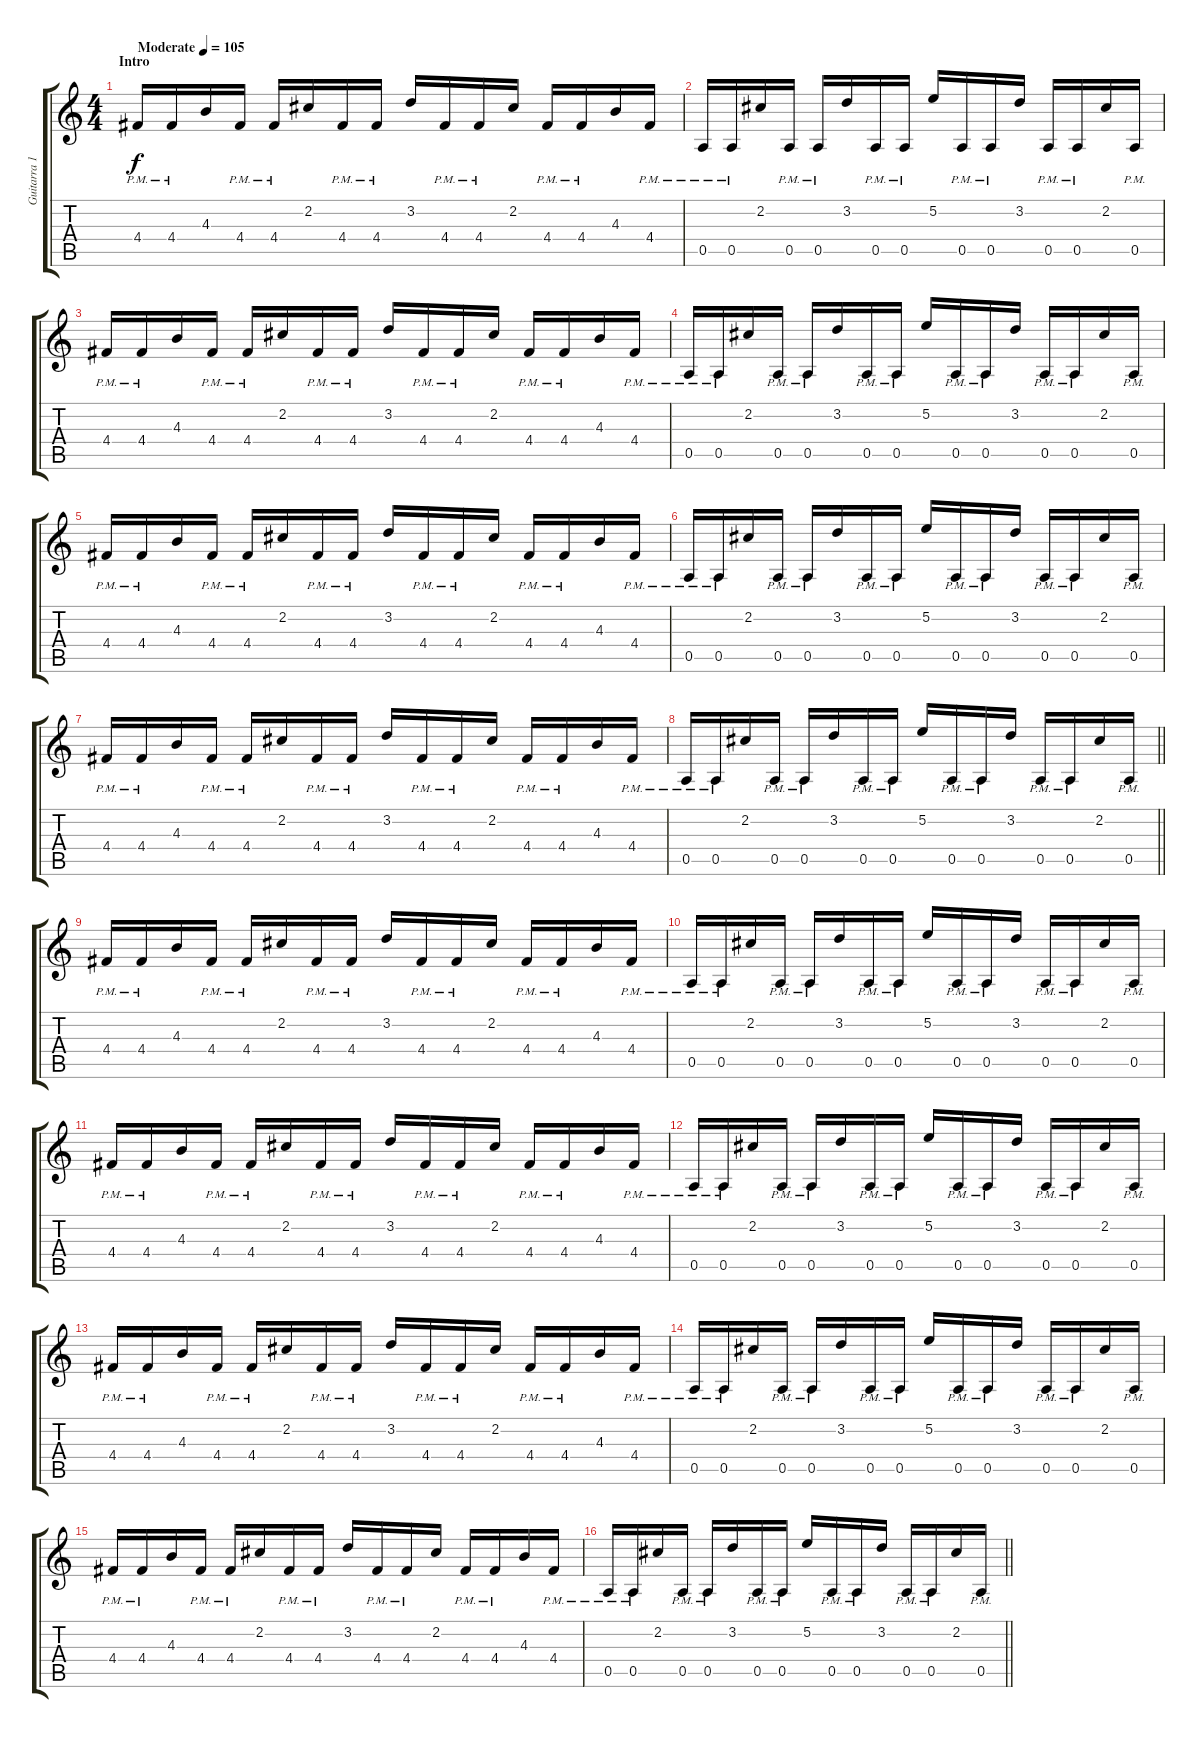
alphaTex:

\track ("Guitarra 1" "Guitarra 1") {instrument distortionguitar}
\staff {score tabs}
\tuning (E4 B3 G3 D3 A2 E2) {hide}
\ts (4 4)
\section ("" "Intro")
\tempo (105 "Moderate")
\clef g2
\ks c
4.4{pm}.16{dy f instrument distortionguitar} 4.4{pm}.16 4.3.16 4.4{pm}.16 4.4{pm}.16 2.2.16 4.4{pm}.16 4.4{pm}.16 3.2.16 4.4{pm}.16 4.4{pm}.16 2.2.16 4.4{pm}.16 4.4{pm}.16 4.3.16 4.4{pm}.16 |
0.5{pm}.16 0.5{pm}.16 2.2.16 0.5{pm}.16 0.5{pm}.16 3.2.16 0.5{pm}.16 0.5{pm}.16 5.2.16 0.5{pm}.16 0.5{pm}.16 3.2.16 0.5{pm}.16 0.5{pm}.16 2.2.16 0.5{pm}.16 |
4.4{pm}.16 4.4{pm}.16 4.3.16 4.4{pm}.16 4.4{pm}.16 2.2.16 4.4{pm}.16 4.4{pm}.16 3.2.16 4.4{pm}.16 4.4{pm}.16 2.2.16 4.4{pm}.16 4.4{pm}.16 4.3.16 4.4{pm}.16 |
0.5{pm}.16 0.5{pm}.16 2.2.16 0.5{pm}.16 0.5{pm}.16 3.2.16 0.5{pm}.16 0.5{pm}.16 5.2.16 0.5{pm}.16 0.5{pm}.16 3.2.16 0.5{pm}.16 0.5{pm}.16 2.2.16 0.5{pm}.16 |
4.4{pm}.16 4.4{pm}.16 4.3.16 4.4{pm}.16 4.4{pm}.16 2.2.16 4.4{pm}.16 4.4{pm}.16 3.2.16 4.4{pm}.16 4.4{pm}.16 2.2.16 4.4{pm}.16 4.4{pm}.16 4.3.16 4.4{pm}.16 |
0.5{pm}.16 0.5{pm}.16 2.2.16 0.5{pm}.16 0.5{pm}.16 3.2.16 0.5{pm}.16 0.5{pm}.16 5.2.16 0.5{pm}.16 0.5{pm}.16 3.2.16 0.5{pm}.16 0.5{pm}.16 2.2.16 0.5{pm}.16 |
4.4{pm}.16 4.4{pm}.16 4.3.16 4.4{pm}.16 4.4{pm}.16 2.2.16 4.4{pm}.16 4.4{pm}.16 3.2.16 4.4{pm}.16 4.4{pm}.16 2.2.16 4.4{pm}.16 4.4{pm}.16 4.3.16 4.4{pm}.16 |
\barLineRight lightlight
0.5{pm}.16 0.5{pm}.16 2.2.16 0.5{pm}.16 0.5{pm}.16 3.2.16 0.5{pm}.16 0.5{pm}.16 5.2.16 0.5{pm}.16 0.5{pm}.16 3.2.16 0.5{pm}.16 0.5{pm}.16 2.2.16 0.5{pm}.16 |
4.4{pm}.16 4.4{pm}.16 4.3.16 4.4{pm}.16 4.4{pm}.16 2.2.16 4.4{pm}.16 4.4{pm}.16 3.2.16 4.4{pm}.16 4.4{pm}.16 2.2.16 4.4{pm}.16 4.4{pm}.16 4.3.16 4.4{pm}.16 |
0.5{pm}.16 0.5{pm}.16 2.2.16 0.5{pm}.16 0.5{pm}.16 3.2.16 0.5{pm}.16 0.5{pm}.16 5.2.16 0.5{pm}.16 0.5{pm}.16 3.2.16 0.5{pm}.16 0.5{pm}.16 2.2.16 0.5{pm}.16 |
4.4{pm}.16 4.4{pm}.16 4.3.16 4.4{pm}.16 4.4{pm}.16 2.2.16 4.4{pm}.16 4.4{pm}.16 3.2.16 4.4{pm}.16 4.4{pm}.16 2.2.16 4.4{pm}.16 4.4{pm}.16 4.3.16 4.4{pm}.16 |
0.5{pm}.16 0.5{pm}.16 2.2.16 0.5{pm}.16 0.5{pm}.16 3.2.16 0.5{pm}.16 0.5{pm}.16 5.2.16 0.5{pm}.16 0.5{pm}.16 3.2.16 0.5{pm}.16 0.5{pm}.16 2.2.16 0.5{pm}.16 |
4.4{pm}.16 4.4{pm}.16 4.3.16 4.4{pm}.16 4.4{pm}.16 2.2.16 4.4{pm}.16 4.4{pm}.16 3.2.16 4.4{pm}.16 4.4{pm}.16 2.2.16 4.4{pm}.16 4.4{pm}.16 4.3.16 4.4{pm}.16 |
0.5{pm}.16 0.5{pm}.16 2.2.16 0.5{pm}.16 0.5{pm}.16 3.2.16 0.5{pm}.16 0.5{pm}.16 5.2.16 0.5{pm}.16 0.5{pm}.16 3.2.16 0.5{pm}.16 0.5{pm}.16 2.2.16 0.5{pm}.16 |
4.4{pm}.16 4.4{pm}.16 4.3.16 4.4{pm}.16 4.4{pm}.16 2.2.16 4.4{pm}.16 4.4{pm}.16 3.2.16 4.4{pm}.16 4.4{pm}.16 2.2.16 4.4{pm}.16 4.4{pm}.16 4.3.16 4.4{pm}.16 |
\barLineRight lightlight
0.5{pm}.16 0.5{pm}.16 2.2.16 0.5{pm}.16 0.5{pm}.16 3.2.16 0.5{pm}.16 0.5{pm}.16 5.2.16 0.5{pm}.16 0.5{pm}.16 3.2.16 0.5{pm}.16 0.5{pm}.16 2.2.16 0.5{pm}.16
